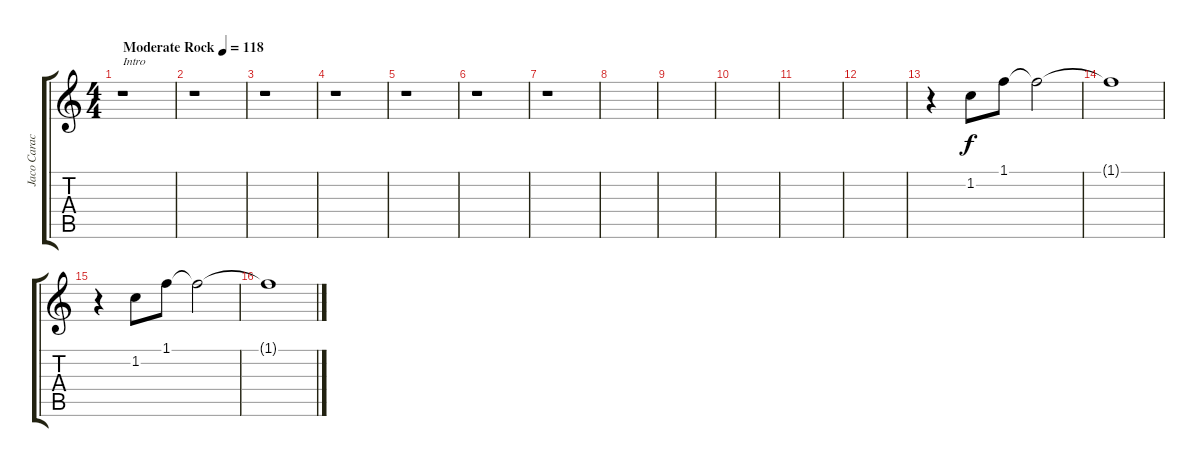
\track ("Jaco Caraco: Fender Stratocaster Jaguar" "Jaco Carac") {instrument overdrivenguitar}
\staff {score tabs}
\tuning (E4 B3 G3 D3 A2 E2) {hide}
\ts (4 4)
\tempo (118 "Moderate Rock")
\clef g2
\ks c
r.1{txt "Intro" dy f instrument overdrivenguitar} |
r.1 |
r.1 |
r.1 |
r.1 |
r.1 |
r.1 |
|
|
|
|
|
r.4 1.2.8 1.1.8 1.1{t}.2 |
1.1{t}.1 |
r.4 1.2.8 1.1.8 1.1{t}.2 |
1.1{t}.1
